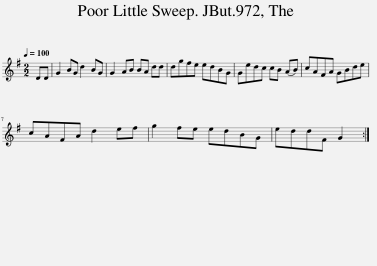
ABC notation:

X:1
L:1/8
Q:1/4=100
M:2/2
I:linebreak $
K:G
V:1 treble
V:1
 DD | G2 BG d2 BG | G2 AB BA dd | dgfe edBG | Gedc cB (AB) | %5
 cAFA GBde |$ cAFA d2 ef | g2 fe edBG | eddF G2 :| %9
